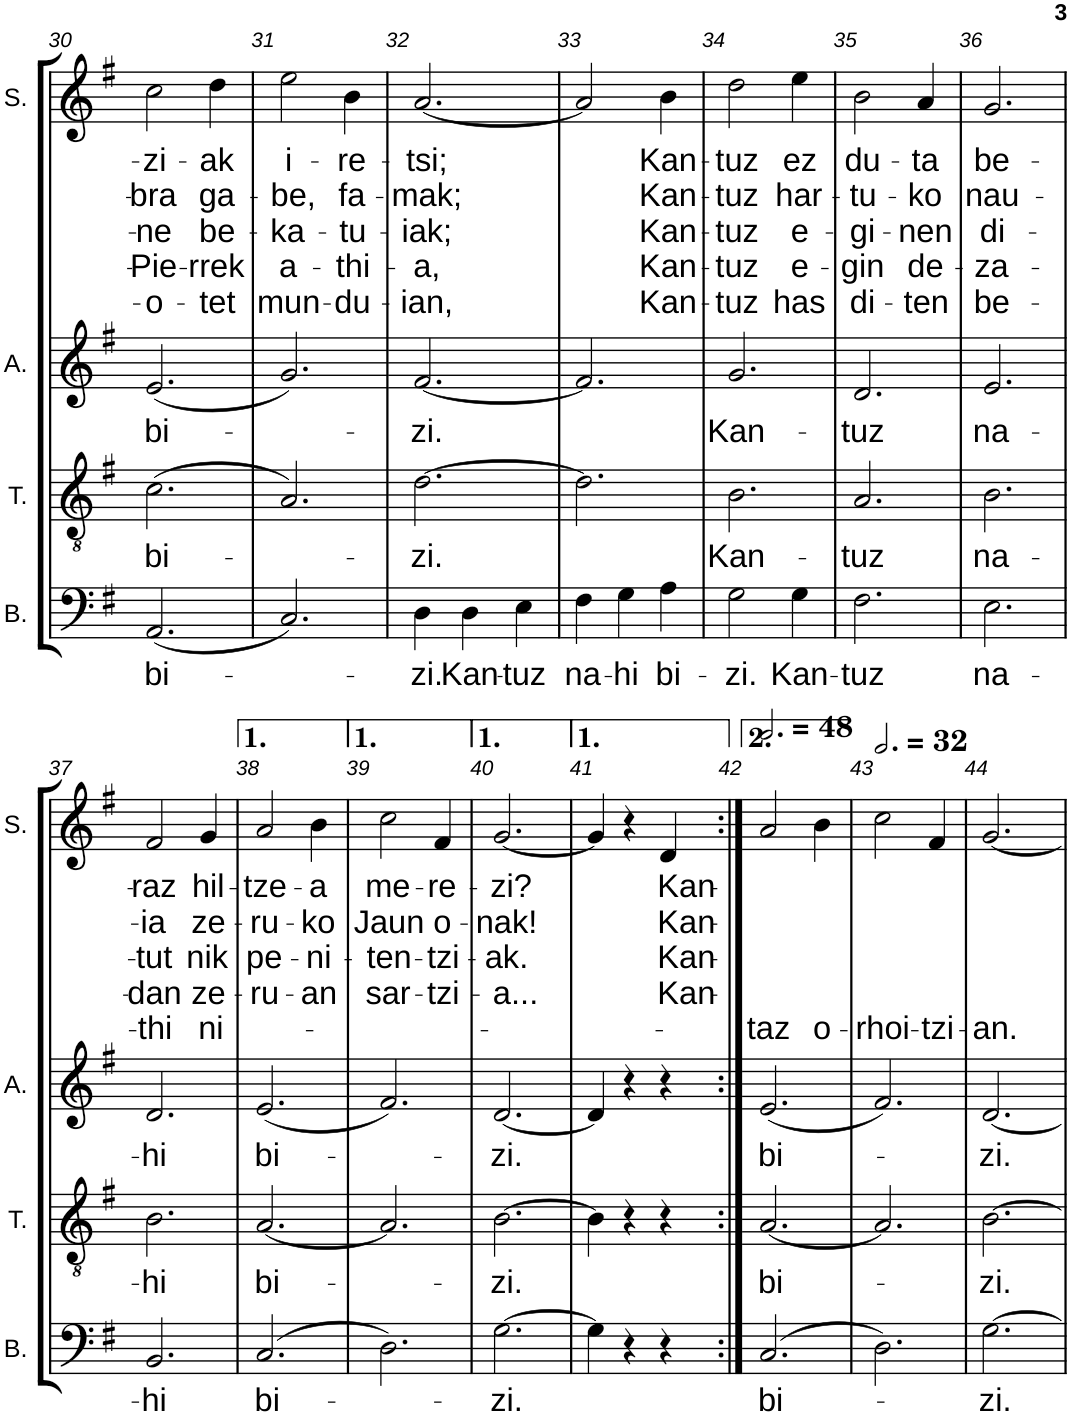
**kern	**text	**kern	**text	**kern	**text	**kern	**text	**text	**text	**text	**text
*part4	*part4	*part3	*part3	*part2	*part2	*part1	*part1	*part1	*part1	*part1	*part1
*staff4	*staff4	*staff3	*staff3	*staff2	*staff2	*staff1	*staff1	*staff1	*staff1	*staff1	*staff1
*I"Basse	*	*I"Ténor	*	*I"Alto	*	*I"Soprano	*	*	*	*	*
*I'B.	*	*I'T.	*	*I'A.	*	*I'S.	*	*	*	*	*
!!LO:PB:g=z
*clefF4	*	*clefGv2	*	*clefG2	*	*clefG2	*	*	*	*	*
*k[f#]	*	*k[f#]	*	*k[f#]	*	*k[f#]	*	*	*	*	*
*M3/4	*	*M3/4	*	*M3/4	*	*M3/4	*	*	*	*	*
=30	=30	=30	=30	=30	=30	=30	=30	=30	=30	=30	=30
!	!LO:LY:b	!	!LO:LY:b	!	!LO:LY:b	!	!LO:LY:b	!LO:LY:b	!LO:LY:b	!LO:LY:b	!LO:LY:b
(2.AA/	bi-	(2.c\	bi-	(2.e/	bi-	2cc\	-zi-	-bra	-ne	-Pie-	-o-
!	!	!	!	!	!	!	!LO:LY:b	!LO:LY:b	!LO:LY:b	!LO:LY:b	!LO:LY:b
.	.	.	.	.	.	4dd\	-ak	ga-	be-	-rrek	-tet
=31	=31	=31	=31	=31	=31	=31	=31	=31	=31	=31	=31
!	!	!	!	!	!	!	!LO:LY:b	!LO:LY:b	!LO:LY:b	!LO:LY:b	!LO:LY:b
2.C/)	.	2.A/)	.	2.g/)	.	2ee\	i-	-be,	-ka-	a-	mun-
!	!	!	!	!	!	!	!LO:LY:b	!LO:LY:b	!LO:LY:b	!LO:LY:b	!LO:LY:b
.	.	.	.	.	.	4b\	-re-	fa-	-tu-	-thi-	-du-
=32	=32	=32	=32	=32	=32	=32	=32	=32	=32	=32	=32
!	!LO:LY:b	!	!LO:LY:b	!	!LO:LY:b	!	!LO:LY:b	!LO:LY:b	!LO:LY:b	!LO:LY:b	!LO:LY:b
4D\	-zi.	[2.d\	-zi.	[2.f#/	-zi.	[2.a/	-tsi;	-mak;	-iak;	-a,	-ian,
!	!LO:LY:b	!	!	!	!	!	!	!	!	!	!
4D\	Kan-	.	.	.	.	.	.	.	.	.	.
!	!LO:LY:b	!	!	!	!	!	!	!	!	!	!
4E\	-tuz	.	.	.	.	.	.	.	.	.	.
=33	=33	=33	=33	=33	=33	=33	=33	=33	=33	=33	=33
!	!LO:LY:b	!	!	!	!	!	!	!	!	!	!
4F#\	na-	2.d\]	.	2.f#/]	.	2a/]	.	.	.	.	.
!	!LO:LY:b	!	!	!	!	!	!	!	!	!	!
4G\	-hi	.	.	.	.	.	.	.	.	.	.
!	!LO:LY:b	!	!	!	!	!	!LO:LY:b	!LO:LY:b	!LO:LY:b	!LO:LY:b	!LO:LY:b
4A\	bi-	.	.	.	.	4b\	Kan-	Kan-	Kan-	Kan-	Kan-
=34	=34	=34	=34	=34	=34	=34	=34	=34	=34	=34	=34
!	!LO:LY:b	!	!LO:LY:b	!	!LO:LY:b	!	!LO:LY:b	!LO:LY:b	!LO:LY:b	!LO:LY:b	!LO:LY:b
2G\	-zi.	2.B\	Kan-	2.g/	Kan-	2dd\	-tuz	-tuz	-tuz	-tuz	-tuz
!	!LO:LY:b	!	!	!	!	!	!LO:LY:b	!LO:LY:b	!LO:LY:b	!LO:LY:b	!LO:LY:b
4G\	Kan-	.	.	.	.	4ee\	ez	har-	e-	e-	has
=35	=35	=35	=35	=35	=35	=35	=35	=35	=35	=35	=35
!	!LO:LY:b	!	!LO:LY:b	!	!LO:LY:b	!	!LO:LY:b	!LO:LY:b	!LO:LY:b	!LO:LY:b	!LO:LY:b
2.F#\	-tuz	2.A/	-tuz	2.d/	-tuz	2b\	du-	-tu-	-gi-	-gin	di-
!	!	!	!	!	!	!	!LO:LY:b	!LO:LY:b	!LO:LY:b	!LO:LY:b	!LO:LY:b
.	.	.	.	.	.	4a/	-ta	-ko	-nen	de-	-ten
=36	=36	=36	=36	=36	=36	=36	=36	=36	=36	=36	=36
!	!LO:LY:b	!	!LO:LY:b	!	!LO:LY:b	!	!LO:LY:b	!LO:LY:b	!LO:LY:b	!LO:LY:b	!LO:LY:b
2.E\	na-	2.B\	na-	2.e/	na-	2.g/	be-	nau-	di-	-za-	be-
!!LO:LB:g=z
=37	=37	=37	=37	=37	=37	=37	=37	=37	=37	=37	=37
!	!LO:LY:b	!	!LO:LY:b	!	!LO:LY:b	!	!LO:LY:b	!LO:LY:b	!LO:LY:b	!LO:LY:b	!LO:LY:b
2.BB/	-hi	2.B\	-hi	2.d/	-hi	2f#/	-raz	-ia	-tut	-dan	-thi
!	!	!	!	!	!	!	!LO:LY:b	!LO:LY:b	!LO:LY:b	!LO:LY:b	!LO:LY:b
.	.	.	.	.	.	4g/	hil-	ze-	nik	ze-	ni-
=38	=38	=38	=38	=38	=38	=38	=38	=38	=38	=38	=38
!	!LO:LY:b	!	!LO:LY:b	!	!LO:LY:b	!	!LO:LY:b	!LO:LY:b	!LO:LY:b	!LO:LY:b	!
(2.C/	bi-	[2.A/	bi-	(2.e/	bi-	2a/	-tze-	-ru-	pe-	-ru-	.
!	!	!	!	!	!	!	!LO:LY:b	!LO:LY:b	!LO:LY:b	!LO:LY:b	!
.	.	.	.	.	.	4b\	-a	-ko	-ni-	-an	.
=39	=39	=39	=39	=39	=39	=39	=39	=39	=39	=39	=39
!	!	!	!	!	!	!	!LO:LY:b	!LO:LY:b	!LO:LY:b	!LO:LY:b	!
2.D\)	.	2.A/]	.	2.f#/)	.	2cc\	me-	Jaun	-ten-	sar-	.
!	!	!	!	!	!	!	!LO:LY:b	!LO:LY:b	!LO:LY:b	!LO:LY:b	!
.	.	.	.	.	.	4f#/	-re-	o-	-tzi-	-tzi-	.
=40	=40	=40	=40	=40	=40	=40	=40	=40	=40	=40	=40
!	!LO:LY:b	!	!LO:LY:b	!	!LO:LY:b	!	!LO:LY:b	!LO:LY:b	!LO:LY:b	!LO:LY:b	!
[2.G\	-zi.	[2.B\	-zi.	[2.d/	-zi.	[2.g/	-zi?	-nak!	-ak.	-a...	.
=41	=41	=41	=41	=41	=41	=41	=41	=41	=41	=41	=41
4G\]	.	4B\]	.	4d/]	.	4g/]	.	.	.	.	.
4r	.	4r	.	4r	.	4r	.	.	.	.	.
!	!	!	!	!	!	!	!LO:LY:b	!LO:LY:b	!LO:LY:b	!LO:LY:b	!
4r	.	4r	.	4r	.	4d/	Kan-	Kan-	Kan-	Kan-	.
=42:|!	=42:|!	=42:|!	=42:|!	=42:|!	=42:|!	=42:|!	=42:|!	=42:|!	=42:|!	=42:|!	=42:|!
*	*	*	*	*	*	*MM144	*	*	*	*	*
!	!LO:LY:b	!	!LO:LY:b	!	!LO:LY:b	!	!	!	!	!	!LO:LY:b
(2.C/	bi-	[2.A/	bi-	(2.e/	bi-	2a/	.	.	.	.	taz
!	!	!	!	!	!	!	!	!	!	!	!LO:LY:b
.	.	.	.	.	.	4b\	.	.	.	.	o-
=43	=43	=43	=43	=43	=43	=43	=43	=43	=43	=43	=43
*	*	*	*	*	*	*MM96	*	*	*	*	*
!	!	!	!	!	!	!	!	!	!	!	!LO:LY:b
2.D\)	.	2.A/]	.	2.f#/)	.	2cc\	.	.	.	.	-rhoi-
!	!	!	!	!	!	!	!	!	!	!	!LO:LY:b
.	.	.	.	.	.	4f#/	.	.	.	.	-tzi-
=44	=44	=44	=44	=44	=44	=44	=44	=44	=44	=44	=44
!	!LO:LY:b	!	!LO:LY:b	!	!LO:LY:b	!	!	!	!	!	!LO:LY:b
[2.G\	-zi.	[2.B\	-zi.	[2.d/	-zi.	[2.g/	.	.	.	.	-an.
=	=	=	=	=	=	=	=	=	=	=	=
*-	*-	*-	*-	*-	*-	*-	*-	*-	*-	*-	*-
